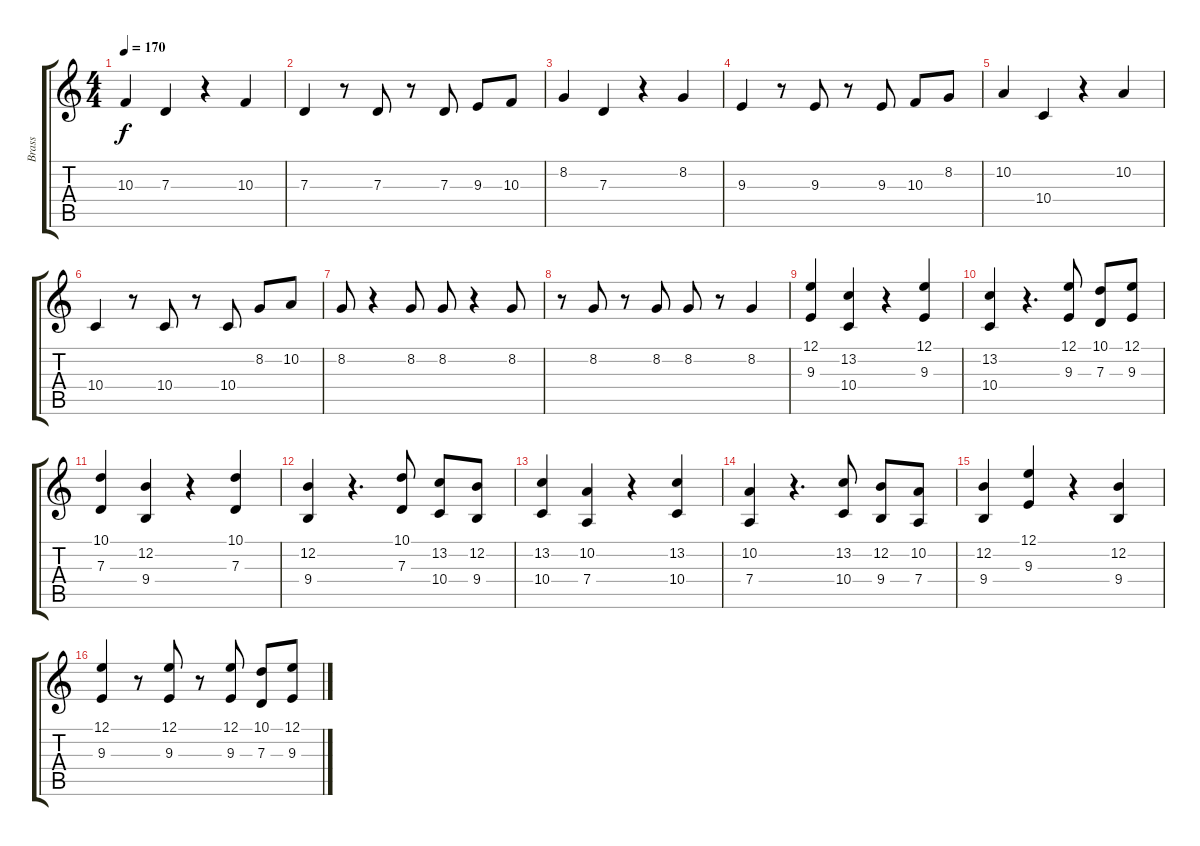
\track ("Brass" "Brass") {instrument brasssection}
\staff {score tabs}
\tuning (E4 B3 G3 D3 A2 E2) {hide}
\ts (4 4)
\tempo 170
\clef g2
\ks c
10.3.4{dy f} 7.3.4 r.4 10.3.4 |
7.3.4 r.8 7.3.8 r.8 7.3.8 9.3.8 10.3.8 |
8.2.4 7.3.4 r.4 8.2.4 |
9.3.4 r.8 9.3.8 r.8 9.3.8 10.3.8 8.2.8 |
10.2.4 10.4.4 r.4 10.2.4 |
10.4.4 r.8 10.4.8 r.8 10.4.8 8.2.8 10.2.8 |
8.2.8 r.4 8.2.8 8.2.8 r.4 8.2.8 |
r.8 8.2.8 r.8 8.2.8 8.2.8 r.8 8.2.4 |
(12.1 9.3).4 (13.2 10.4).4 r.4 (12.1 9.3).4 |
(13.2 10.4).4 r.4{d} (12.1 9.3).8 (10.1 7.3).8 (12.1 9.3).8 |
(10.1 7.3).4 (12.2 9.4).4 r.4 (10.1 7.3).4 |
(12.2 9.4).4 r.4{d} (10.1 7.3).8 (13.2 10.4).8 (12.2 9.4).8 |
(13.2 10.4).4 (10.2 7.4).4 r.4 (13.2 10.4).4 |
(10.2 7.4).4 r.4{d} (13.2 10.4).8 (12.2 9.4).8 (10.2 7.4).8 |
(12.2 9.4).4 (12.1 9.3).4 r.4 (12.2 9.4).4 |
(12.1 9.3).4 r.8 (12.1 9.3).8 r.8 (12.1 9.3).8 (10.1 7.3).8 (12.1 9.3).8
